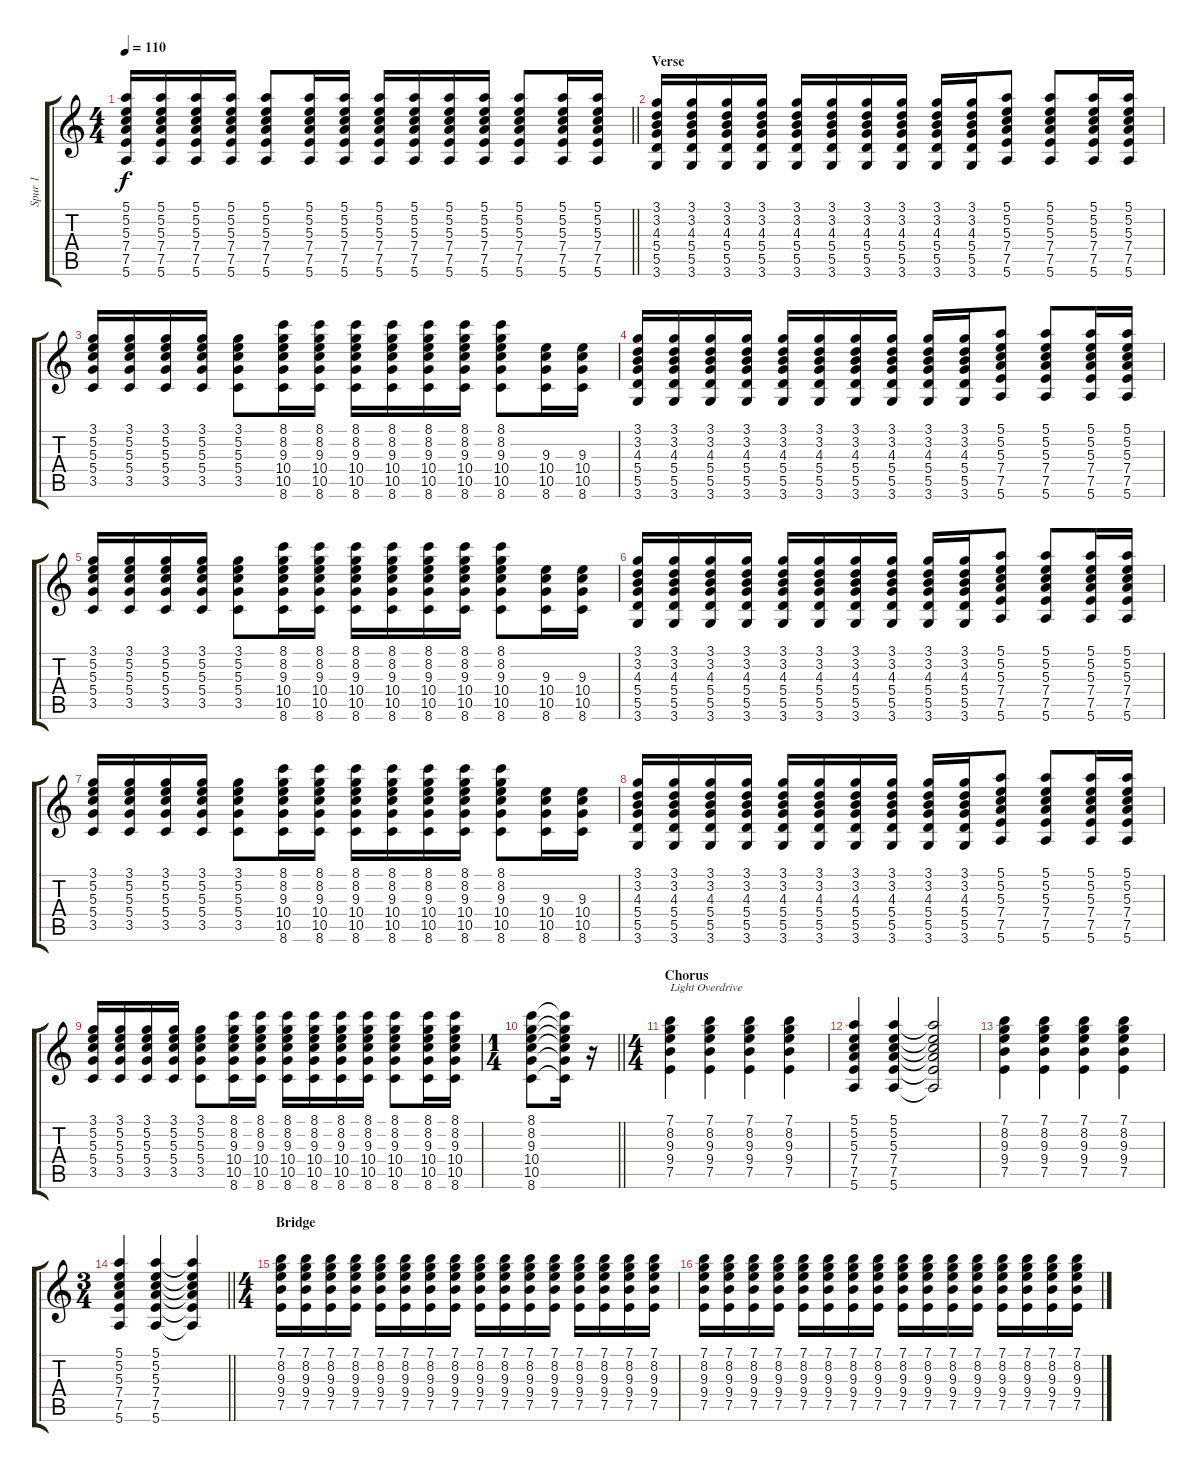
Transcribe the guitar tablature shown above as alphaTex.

\track ("Spur 1" "Spur 1") {instrument overdrivenguitar}
\staff {score tabs}
\tuning (E4 B3 G3 D3 A2 E2) {hide}
\ts (4 4)
\tempo 110
\clef g2
\barLineRight lightlight
\ks c
(5.1 5.2 5.3 7.4 7.5 5.6).16{dy f} (5.1 5.2 5.3 7.4 7.5 5.6).16 (5.1 5.2 5.3 7.4 7.5 5.6).16 (5.1 5.2 5.3 7.4 7.5 5.6).16 (5.1 5.2 5.3 7.4 7.5 5.6).8 (5.1 5.2 5.3 7.4 7.5 5.6).16 (5.1 5.2 5.3 7.4 7.5 5.6).16 (5.1 5.2 5.3 7.4 7.5 5.6).16 (5.1 5.2 5.3 7.4 7.5 5.6).16 (5.1 5.2 5.3 7.4 7.5 5.6).16 (5.1 5.2 5.3 7.4 7.5 5.6).16 (5.1 5.2 5.3 7.4 7.5 5.6).8 (5.1 5.2 5.3 7.4 7.5 5.6).16 (5.1 5.2 5.3 7.4 7.5 5.6).16 |
\section ("" "Verse")
(3.1 3.2 4.3 5.4 5.5 3.6).16 (3.1 3.2 4.3 5.4 5.5 3.6).16 (3.1 3.2 4.3 5.4 5.5 3.6).16 (3.1 3.2 4.3 5.4 5.5 3.6).16 (3.1 3.2 4.3 5.4 5.5 3.6).16 (3.1 3.2 4.3 5.4 5.5 3.6).16 (3.1 3.2 4.3 5.4 5.5 3.6).16 (3.1 3.2 4.3 5.4 5.5 3.6).16 (3.1 3.2 4.3 5.4 5.5 3.6).16 (3.1 3.2 4.3 5.4 5.5 3.6).16 (5.1 5.2 5.3 7.4 7.5 5.6).8 (5.1 5.2 5.3 7.4 7.5 5.6).8 (5.1 5.2 5.3 7.4 7.5 5.6).16 (5.1 5.2 5.3 7.4 7.5 5.6).16 |
(3.1 5.2 5.3 5.4 3.5).16 (3.1 5.2 5.3 5.4 3.5).16 (3.1 5.2 5.3 5.4 3.5).16 (3.1 5.2 5.3 5.4 3.5).16 (3.1 5.2 5.3 5.4 3.5).8 (8.1 8.2 9.3 10.4 10.5 8.6).16 (8.1 8.2 9.3 10.4 10.5 8.6).16 (8.1 8.2 9.3 10.4 10.5 8.6).16 (8.1 8.2 9.3 10.4 10.5 8.6).16 (8.1 8.2 9.3 10.4 10.5 8.6).16 (8.1 8.2 9.3 10.4 10.5 8.6).16 (8.1 8.2 9.3 10.4 10.5 8.6).8 (9.3 10.4 10.5 8.6).16 (9.3 10.4 10.5 8.6).16 |
(3.1 3.2 4.3 5.4 5.5 3.6).16 (3.1 3.2 4.3 5.4 5.5 3.6).16 (3.1 3.2 4.3 5.4 5.5 3.6).16 (3.1 3.2 4.3 5.4 5.5 3.6).16 (3.1 3.2 4.3 5.4 5.5 3.6).16 (3.1 3.2 4.3 5.4 5.5 3.6).16 (3.1 3.2 4.3 5.4 5.5 3.6).16 (3.1 3.2 4.3 5.4 5.5 3.6).16 (3.1 3.2 4.3 5.4 5.5 3.6).16 (3.1 3.2 4.3 5.4 5.5 3.6).16 (5.1 5.2 5.3 7.4 7.5 5.6).8 (5.1 5.2 5.3 7.4 7.5 5.6).8 (5.1 5.2 5.3 7.4 7.5 5.6).16 (5.1 5.2 5.3 7.4 7.5 5.6).16 |
(3.1 5.2 5.3 5.4 3.5).16 (3.1 5.2 5.3 5.4 3.5).16 (3.1 5.2 5.3 5.4 3.5).16 (3.1 5.2 5.3 5.4 3.5).16 (3.1 5.2 5.3 5.4 3.5).8 (8.1 8.2 9.3 10.4 10.5 8.6).16 (8.1 8.2 9.3 10.4 10.5 8.6).16 (8.1 8.2 9.3 10.4 10.5 8.6).16 (8.1 8.2 9.3 10.4 10.5 8.6).16 (8.1 8.2 9.3 10.4 10.5 8.6).16 (8.1 8.2 9.3 10.4 10.5 8.6).16 (8.1 8.2 9.3 10.4 10.5 8.6).8 (9.3 10.4 10.5 8.6).16 (9.3 10.4 10.5 8.6).16 |
(3.1 3.2 4.3 5.4 5.5 3.6).16 (3.1 3.2 4.3 5.4 5.5 3.6).16 (3.1 3.2 4.3 5.4 5.5 3.6).16 (3.1 3.2 4.3 5.4 5.5 3.6).16 (3.1 3.2 4.3 5.4 5.5 3.6).16 (3.1 3.2 4.3 5.4 5.5 3.6).16 (3.1 3.2 4.3 5.4 5.5 3.6).16 (3.1 3.2 4.3 5.4 5.5 3.6).16 (3.1 3.2 4.3 5.4 5.5 3.6).16 (3.1 3.2 4.3 5.4 5.5 3.6).16 (5.1 5.2 5.3 7.4 7.5 5.6).8 (5.1 5.2 5.3 7.4 7.5 5.6).8 (5.1 5.2 5.3 7.4 7.5 5.6).16 (5.1 5.2 5.3 7.4 7.5 5.6).16 |
(3.1 5.2 5.3 5.4 3.5).16 (3.1 5.2 5.3 5.4 3.5).16 (3.1 5.2 5.3 5.4 3.5).16 (3.1 5.2 5.3 5.4 3.5).16 (3.1 5.2 5.3 5.4 3.5).8 (8.1 8.2 9.3 10.4 10.5 8.6).16 (8.1 8.2 9.3 10.4 10.5 8.6).16 (8.1 8.2 9.3 10.4 10.5 8.6).16 (8.1 8.2 9.3 10.4 10.5 8.6).16 (8.1 8.2 9.3 10.4 10.5 8.6).16 (8.1 8.2 9.3 10.4 10.5 8.6).16 (8.1 8.2 9.3 10.4 10.5 8.6).8 (9.3 10.4 10.5 8.6).16 (9.3 10.4 10.5 8.6).16 |
(3.1 3.2 4.3 5.4 5.5 3.6).16 (3.1 3.2 4.3 5.4 5.5 3.6).16 (3.1 3.2 4.3 5.4 5.5 3.6).16 (3.1 3.2 4.3 5.4 5.5 3.6).16 (3.1 3.2 4.3 5.4 5.5 3.6).16 (3.1 3.2 4.3 5.4 5.5 3.6).16 (3.1 3.2 4.3 5.4 5.5 3.6).16 (3.1 3.2 4.3 5.4 5.5 3.6).16 (3.1 3.2 4.3 5.4 5.5 3.6).16 (3.1 3.2 4.3 5.4 5.5 3.6).16 (5.1 5.2 5.3 7.4 7.5 5.6).8 (5.1 5.2 5.3 7.4 7.5 5.6).8 (5.1 5.2 5.3 7.4 7.5 5.6).16 (5.1 5.2 5.3 7.4 7.5 5.6).16 |
(3.1 5.2 5.3 5.4 3.5).16 (3.1 5.2 5.3 5.4 3.5).16 (3.1 5.2 5.3 5.4 3.5).16 (3.1 5.2 5.3 5.4 3.5).16 (3.1 5.2 5.3 5.4 3.5).8 (8.1 8.2 9.3 10.4 10.5 8.6).16 (8.1 8.2 9.3 10.4 10.5 8.6).16 (8.1 8.2 9.3 10.4 10.5 8.6).16 (8.1 8.2 9.3 10.4 10.5 8.6).16 (8.1 8.2 9.3 10.4 10.5 8.6).16 (8.1 8.2 9.3 10.4 10.5 8.6).16 (8.1 8.2 9.3 10.4 10.5 8.6).8 (8.1 8.2 9.3 10.4 10.5 8.6).16 (8.1 8.2 9.3 10.4 10.5 8.6).16 |
\ts (1 4)
\barLineRight lightlight
(8.1 8.2 9.3 10.4 10.5 8.6).8 (8.1{t} 8.2{t} 9.3{t} 10.4{t} 10.5{t} 8.6{t}).16 r.16 |
\ts (4 4)
\section ("" "Chorus")
(7.1 8.2 9.3 9.4 7.5).4{txt "Light Overdrive" instrument overdrivenguitar} (7.1 8.2 9.3 9.4 7.5).4 (7.1 8.2 9.3 9.4 7.5).4 (7.1 8.2 9.3 9.4 7.5).4 |
(5.1 5.2 5.3 7.4 7.5 5.6).4 (5.1 5.2 5.3 7.4 7.5 5.6).4 (5.1{t} 5.2{t} 5.3{t} 7.4{t} 7.5{t} 5.6{t}).2 |
(7.1 8.2 9.3 9.4 7.5).4 (7.1 8.2 9.3 9.4 7.5).4 (7.1 8.2 9.3 9.4 7.5).4 (7.1 8.2 9.3 9.4 7.5).4 |
\ts (3 4)
\barLineRight lightlight
(5.1 5.2 5.3 7.4 7.5 5.6).4 (5.1 5.2 5.3 7.4 7.5 5.6).4 (5.1{t} 5.2{t} 5.3{t} 7.4{t} 7.5{t} 5.6{t}).4 |
\ts (4 4)
\section ("" "Bridge")
(7.1 8.2 9.3 9.4 7.5).16 (7.1 8.2 9.3 9.4 7.5).16 (7.1 8.2 9.3 9.4 7.5).16 (7.1 8.2 9.3 9.4 7.5).16 (7.1 8.2 9.3 9.4 7.5).16 (7.1 8.2 9.3 9.4 7.5).16 (7.1 8.2 9.3 9.4 7.5).16 (7.1 8.2 9.3 9.4 7.5).16 (7.1 8.2 9.3 9.4 7.5).16 (7.1 8.2 9.3 9.4 7.5).16 (7.1 8.2 9.3 9.4 7.5).16 (7.1 8.2 9.3 9.4 7.5).16 (7.1 8.2 9.3 9.4 7.5).16 (7.1 8.2 9.3 9.4 7.5).16 (7.1 8.2 9.3 9.4 7.5).16 (7.1 8.2 9.3 9.4 7.5).16 |
(7.1 8.2 9.3 9.4 7.5).16 (7.1 8.2 9.3 9.4 7.5).16 (7.1 8.2 9.3 9.4 7.5).16 (7.1 8.2 9.3 9.4 7.5).16 (7.1 8.2 9.3 9.4 7.5).16 (7.1 8.2 9.3 9.4 7.5).16 (7.1 8.2 9.3 9.4 7.5).16 (7.1 8.2 9.3 9.4 7.5).16 (7.1 8.2 9.3 9.4 7.5).16 (7.1 8.2 9.3 9.4 7.5).16 (7.1 8.2 9.3 9.4 7.5).16 (7.1 8.2 9.3 9.4 7.5).16 (7.1 8.2 9.3 9.4 7.5).16 (7.1 8.2 9.3 9.4 7.5).16 (7.1 8.2 9.3 9.4 7.5).16 (7.1 8.2 9.3 9.4 7.5).16
